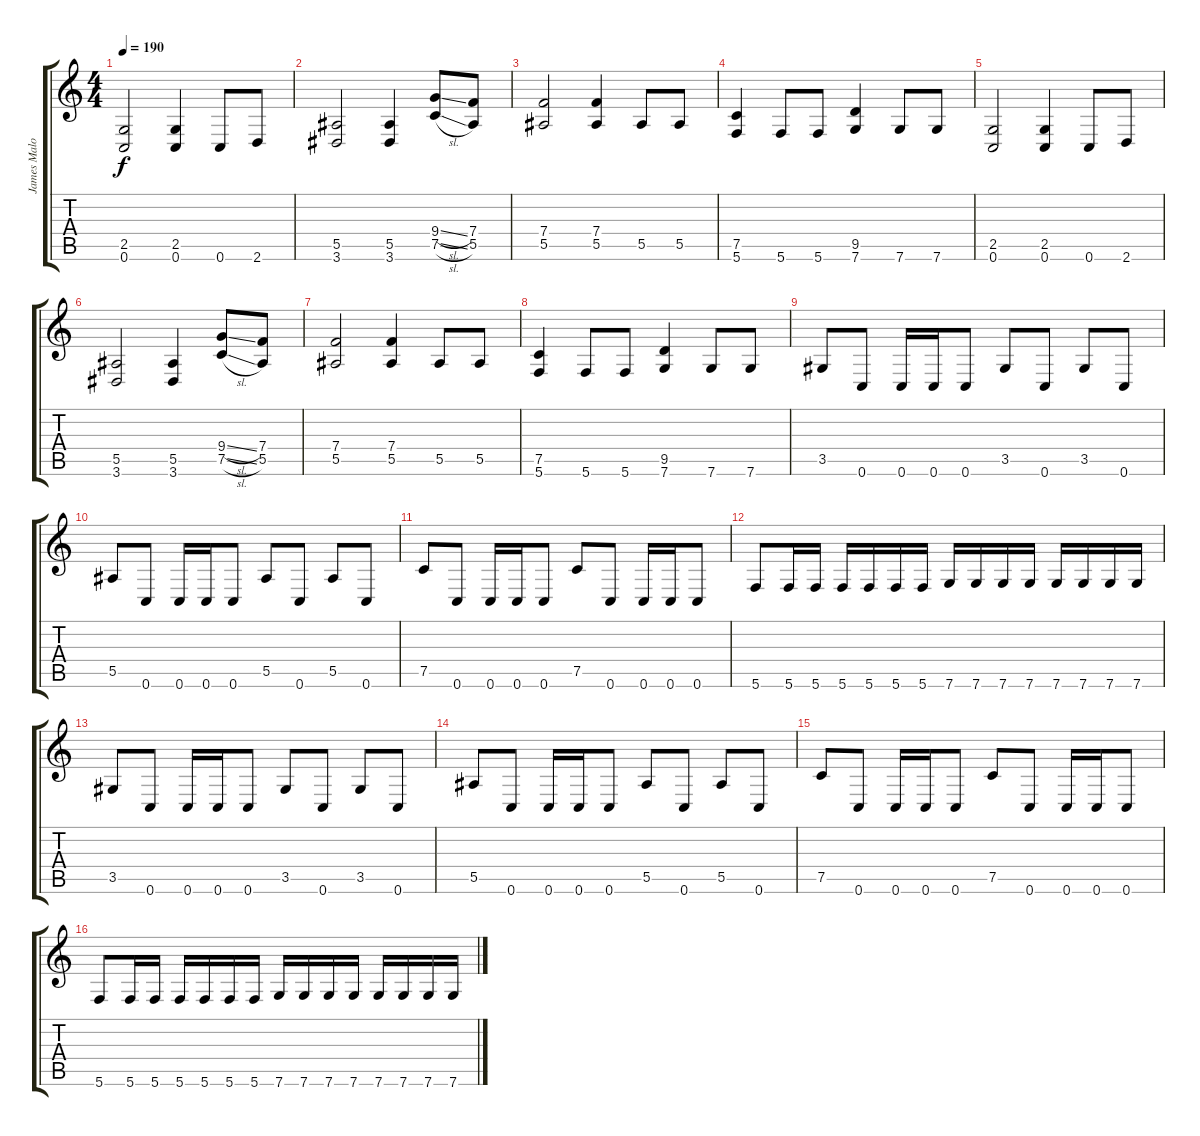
\track ("James Malone" "James Malo") {instrument distortionguitar}
\staff {score tabs}
\tuning (C4 G3 Eb3 Bb2 F2 C2) {hide}
\ts (4 4)
\tempo 190
\clef g2
\ks c
(2.5 0.6).2{dy f} (2.5 0.6).4 0.6.8 2.6.8 |
(5.5 3.6).2 (5.5 3.6).4 (9.4{sl} 7.5{sl}).8 (7.4 5.5).8 |
(7.4 5.5).2 (7.4 5.5).4 5.5.8 5.5.8 |
(7.5 5.6).4 5.6.8 5.6.8 (9.5 7.6).4 7.6.8 7.6.8 |
(2.5 0.6).2 (2.5 0.6).4 0.6.8 2.6.8 |
(5.5 3.6).2 (5.5 3.6).4 (9.4{sl} 7.5{sl}).8 (7.4 5.5).8 |
(7.4 5.5).2 (7.4 5.5).4 5.5.8 5.5.8 |
(7.5 5.6).4 5.6.8 5.6.8 (9.5 7.6).4 7.6.8 7.6.8 |
3.5.8 0.6.8 0.6.16 0.6.16 0.6.8 3.5.8 0.6.8 3.5.8 0.6.8 |
5.5.8 0.6.8 0.6.16 0.6.16 0.6.8 5.5.8 0.6.8 5.5.8 0.6.8 |
7.5.8 0.6.8 0.6.16 0.6.16 0.6.8 7.5.8 0.6.8 0.6.16 0.6.16 0.6.8 |
5.6.8 5.6.16 5.6.16 5.6.16 5.6.16 5.6.16 5.6.16 7.6.16 7.6.16 7.6.16 7.6.16 7.6.16 7.6.16 7.6.16 7.6.16 |
3.5.8 0.6.8 0.6.16 0.6.16 0.6.8 3.5.8 0.6.8 3.5.8 0.6.8 |
5.5.8 0.6.8 0.6.16 0.6.16 0.6.8 5.5.8 0.6.8 5.5.8 0.6.8 |
7.5.8 0.6.8 0.6.16 0.6.16 0.6.8 7.5.8 0.6.8 0.6.16 0.6.16 0.6.8 |
5.6.8 5.6.16 5.6.16 5.6.16 5.6.16 5.6.16 5.6.16 7.6.16 7.6.16 7.6.16 7.6.16 7.6.16 7.6.16 7.6.16 7.6.16
